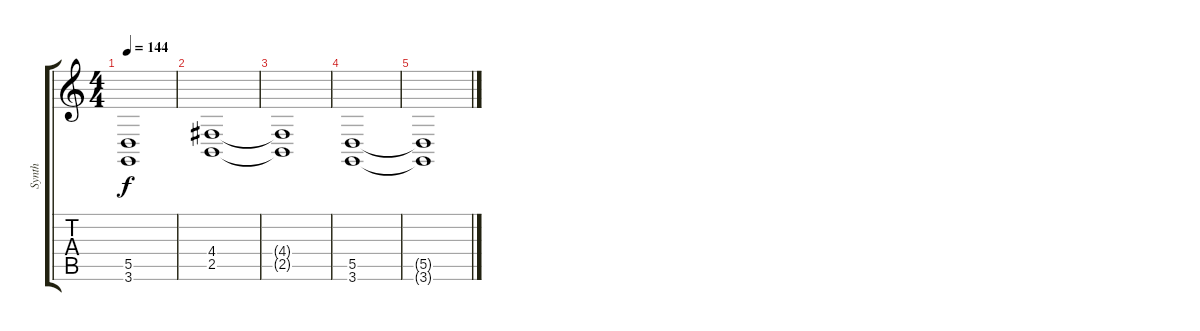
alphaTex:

\track ("Synth" "Synth") {instrument stringensemble1}
\staff {score tabs}
\tuning (E4 B3 G3 D3 A2 E2) {hide}
\ts (4 4)
\tempo 144
\clef g2
\ks c
(5.5{t} 3.6{t}).1{dy f} |
(4.4 2.5).1 |
(4.4{t} 2.5{t}).1 |
(5.5 3.6).1 |
(5.5{t} 3.6{t}).1
